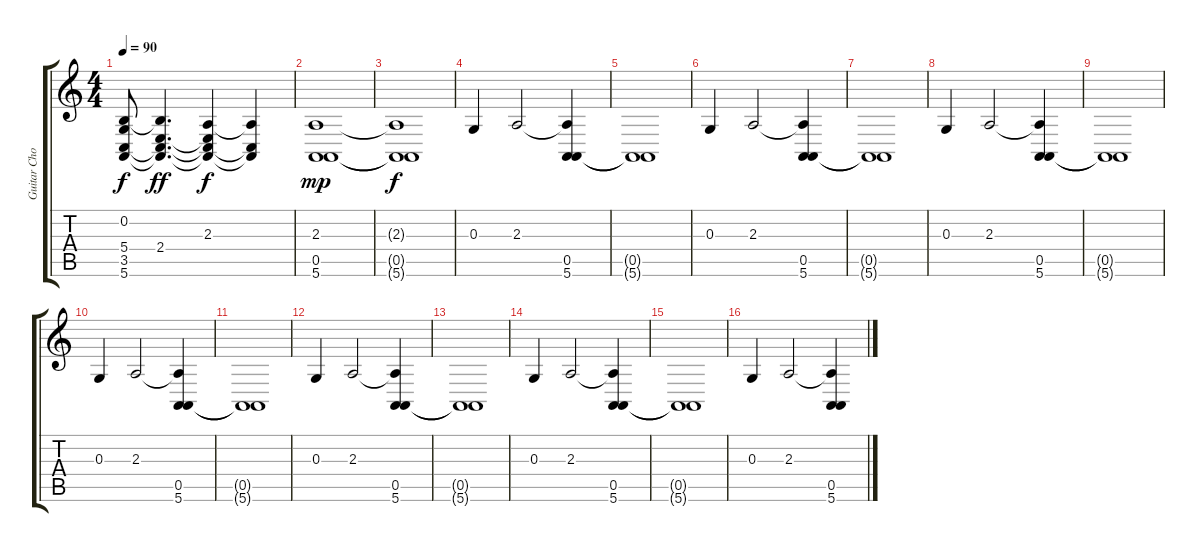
\track ("Guitar Chorus" "Guitar Cho") {instrument shamisen}
\staff {score tabs}
\tuning (E4 B3 G3 D3 A2 E2) {hide}
\ts (4 4)
\tempo 90
\clef g2
\ks c
(0.2 5.4{t} 3.5{t} 5.6{t}).8{dy f} (0.2{t} 2.4 3.5{t} 5.6{t}).4{d dy ff} (2.3 2.4{t} 3.5{t} 5.6{t}).4{dy f} (2.3{t} 3.5{t} 5.6{t}).4 |
(2.3 0.5 5.6).1{dy mp} |
(2.3{t} 0.5{t} 5.6{t}).1{dy f} |
0.3.4 2.3.2 (2.3{t} 0.5 5.6).4 |
(0.5{t} 5.6{t}).1 |
0.3.4 2.3.2 (2.3{t} 0.5 5.6).4 |
(0.5{t} 5.6{t}).1 |
0.3.4 2.3.2 (2.3{t} 0.5 5.6).4 |
(0.5{t} 5.6{t}).1 |
0.3.4 2.3.2 (2.3{t} 0.5 5.6).4 |
(0.5{t} 5.6{t}).1 |
0.3.4 2.3.2 (2.3{t} 0.5 5.6).4 |
(0.5{t} 5.6{t}).1 |
0.3.4 2.3.2 (2.3{t} 0.5 5.6).4 |
(0.5{t} 5.6{t}).1 |
0.3.4 2.3.2 (2.3{t} 0.5 5.6).4
